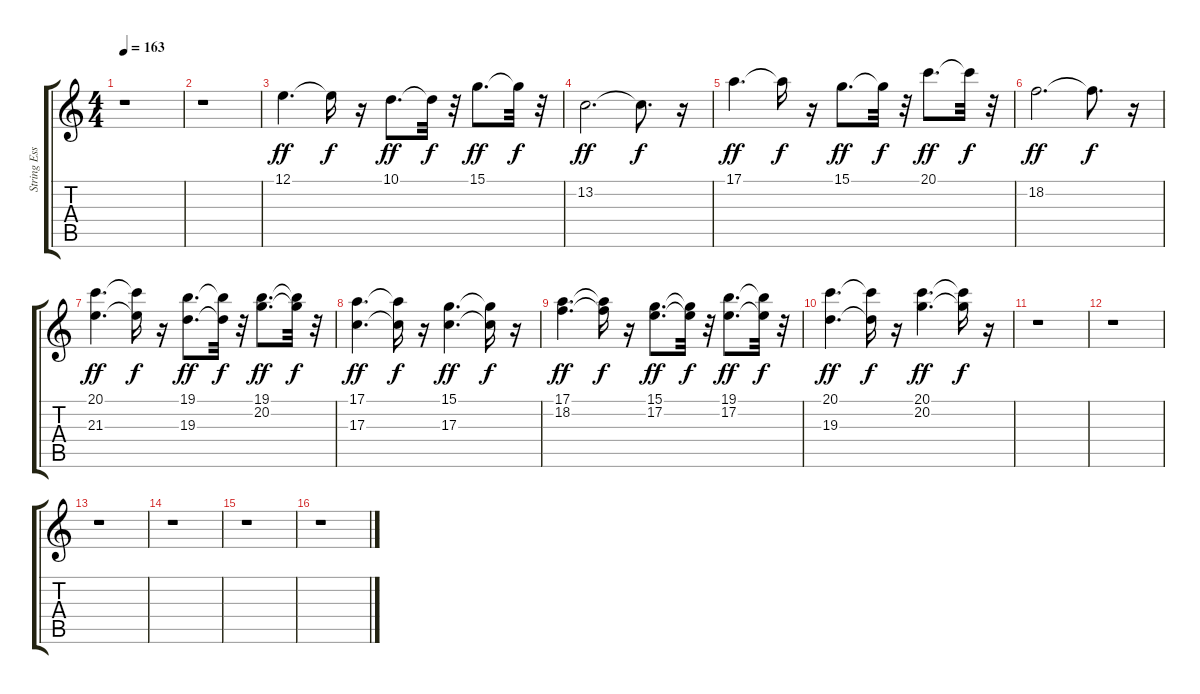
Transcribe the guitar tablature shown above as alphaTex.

\track ("String Essemble" "String Ess") {instrument stringensemble1}
\staff {score tabs}
\tuning (E4 B3 G3 D3 A2 E2) {hide}
\ts (4 4)
\tempo 163
\clef g2
\ks c
r.1{dy ff} |
r.1 |
12.1.4{d} 12.1{t}.16{dy f} r.16 10.1.8{d dy ff} 10.1{t}.32{dy f} r.32 15.1.8{d dy ff} 15.1{t}.32{dy f} r.32 |
13.2.2{d dy ff} 13.2{t}.8{d dy f} r.16 |
17.1.4{d dy ff} 17.1{t}.16{dy f} r.16 15.1.8{d dy ff} 15.1{t}.32{dy f} r.32 20.1.8{d dy ff} 20.1{t}.32{dy f} r.32 |
18.2.2{d dy ff} 18.2{t}.8{d dy f} r.16 |
(20.1 21.3).4{d dy ff} (20.1{t} 21.3{t}).16{dy f} r.16 (19.1 19.3).8{d dy ff} (19.1{t} 19.3{t}).32{dy f} r.32 (19.1 20.2).8{d dy ff} (19.1{t} 20.2{t}).32{dy f} r.32 |
(17.1 17.3).4{d dy ff} (17.1{t} 17.3{t}).16{dy f} r.16 (15.1 17.3).4{d dy ff} (15.1{t} 17.3{t}).16{dy f} r.16 |
(17.1 18.2).4{d dy ff} (17.1{t} 18.2{t}).16{dy f} r.16 (15.1 17.2).8{d dy ff} (15.1{t} 17.2{t}).32{dy f} r.32 (19.1 17.2).8{d dy ff} (19.1{t} 17.2{t}).32{dy f} r.32 |
(20.1 19.3).4{d dy ff} (20.1{t} 19.3{t}).16{dy f} r.16 (20.1 20.2).4{d dy ff} (20.1{t} 20.2{t}).16{dy f} r.16 |
r.1 |
r.1 |
r.1 |
r.1 |
r.1 |
r.1
